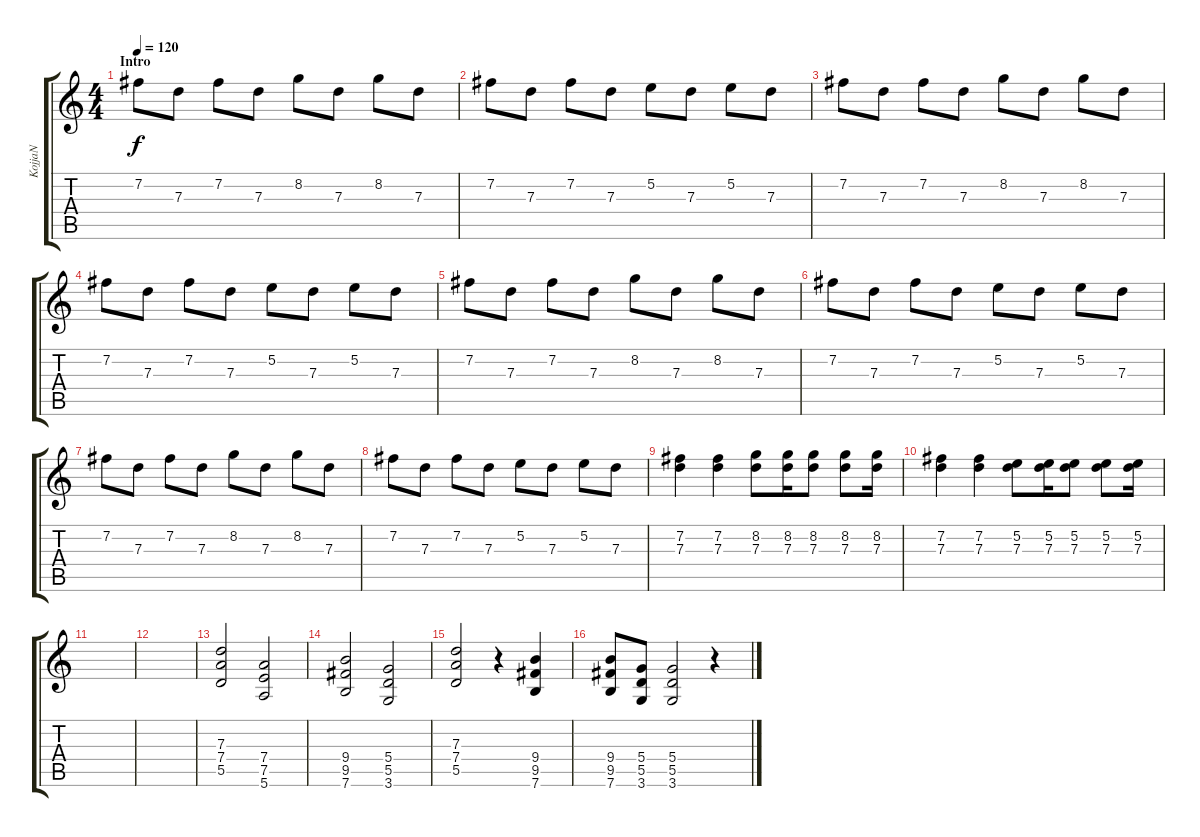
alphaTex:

\track ("KojjaN" "KojjaN") {instrument overdrivenguitar}
\staff {score tabs}
\tuning (E4 B3 G3 D3 A2 E2) {hide}
\ts (4 4)
\section ("" "Intro")
\tempo 120
\clef g2
\ks c
7.2.8{dy f instrument overdrivenguitar} 7.3.8 7.2.8 7.3.8 8.2.8 7.3.8 8.2.8 7.3.8 |
7.2.8 7.3.8 7.2.8 7.3.8 5.2.8 7.3.8 5.2.8 7.3.8 |
7.2.8 7.3.8 7.2.8 7.3.8 8.2.8 7.3.8 8.2.8 7.3.8 |
7.2.8 7.3.8 7.2.8 7.3.8 5.2.8 7.3.8 5.2.8 7.3.8 |
7.2.8 7.3.8 7.2.8 7.3.8 8.2.8 7.3.8 8.2.8 7.3.8 |
7.2.8 7.3.8 7.2.8 7.3.8 5.2.8 7.3.8 5.2.8 7.3.8 |
7.2.8 7.3.8 7.2.8 7.3.8 8.2.8 7.3.8 8.2.8 7.3.8 |
7.2.8 7.3.8 7.2.8 7.3.8 5.2.8 7.3.8 5.2.8 7.3.8 |
(7.2 7.3).4 (7.2 7.3).4 (8.2 7.3).8 (8.2 7.3).16 (8.2 7.3).8 (8.2 7.3).8 (8.2 7.3).16 |
(7.2 7.3).4 (7.2 7.3).4 (5.2 7.3).8 (5.2 7.3).16 (5.2 7.3).8 (5.2 7.3).8 (5.2 7.3).16 |
|
|
(7.3 7.4 5.5).2 (7.4 7.5 5.6).2 |
(9.4 9.5 7.6).2 (5.4 5.5 3.6).2 |
(7.3 7.4 5.5).2 r.4 (9.4 9.5 7.6).4 |
(9.4 9.5 7.6).8 (5.4 5.5 3.6).8 (5.4 5.5 3.6).2 r.4
